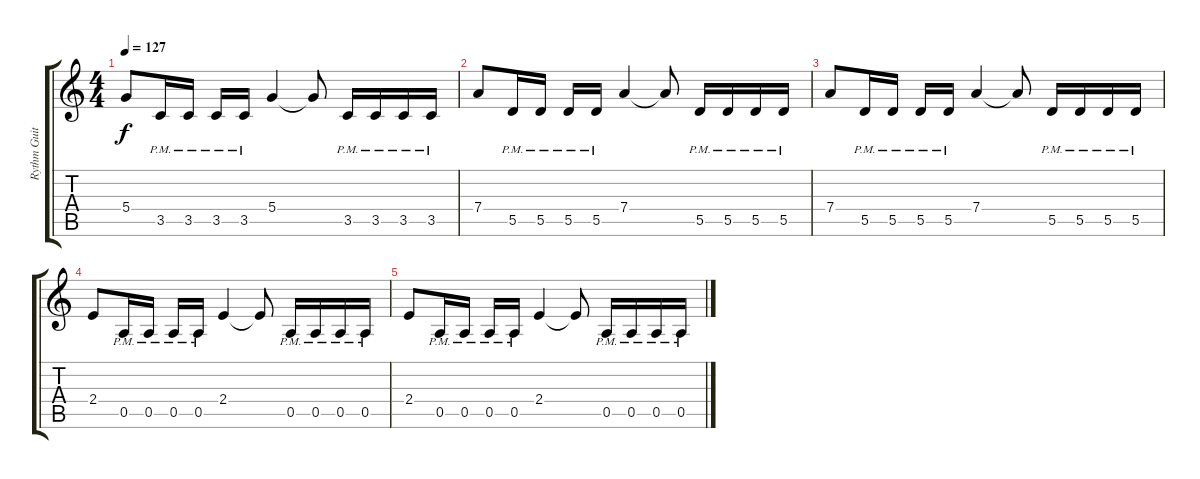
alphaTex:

\track ("Rythm Guitar" "Rythm Guit") {instrument distortionguitar}
\staff {score tabs}
\tuning (E4 B3 G3 D3 A2 E2) {hide}
\ts (4 4)
\tempo 127
\clef g2
\ks c
5.4.8{dy f volume 8} 3.5{pm}.16 3.5{pm}.16 3.5{pm}.16 3.5{pm}.16 5.4.4 5.4{t}.8 3.5{pm}.16 3.5{pm}.16 3.5{pm}.16 3.5{pm}.16 |
7.4.8{volume 6} 5.5{pm}.16 5.5{pm}.16 5.5{pm}.16 5.5{pm}.16 7.4.4 7.4{t}.8 5.5{pm}.16 5.5{pm}.16 5.5{pm}.16 5.5{pm}.16 |
7.4.8{volume 4} 5.5{pm}.16 5.5{pm}.16 5.5{pm}.16 5.5{pm}.16 7.4.4 7.4{t}.8 5.5{pm}.16 5.5{pm}.16 5.5{pm}.16 5.5{pm}.16 |
2.4.8{volume 2} 0.5{pm}.16 0.5{pm}.16 0.5{pm}.16 0.5{pm}.16 2.4.4 2.4{t}.8 0.5{pm}.16 0.5{pm}.16 0.5{pm}.16 0.5{pm}.16 |
2.4.8{volume 0} 0.5{pm}.16 0.5{pm}.16 0.5{pm}.16 0.5{pm}.16 2.4.4 2.4{t}.8 0.5{pm}.16 0.5{pm}.16 0.5{pm}.16 0.5{pm}.16
